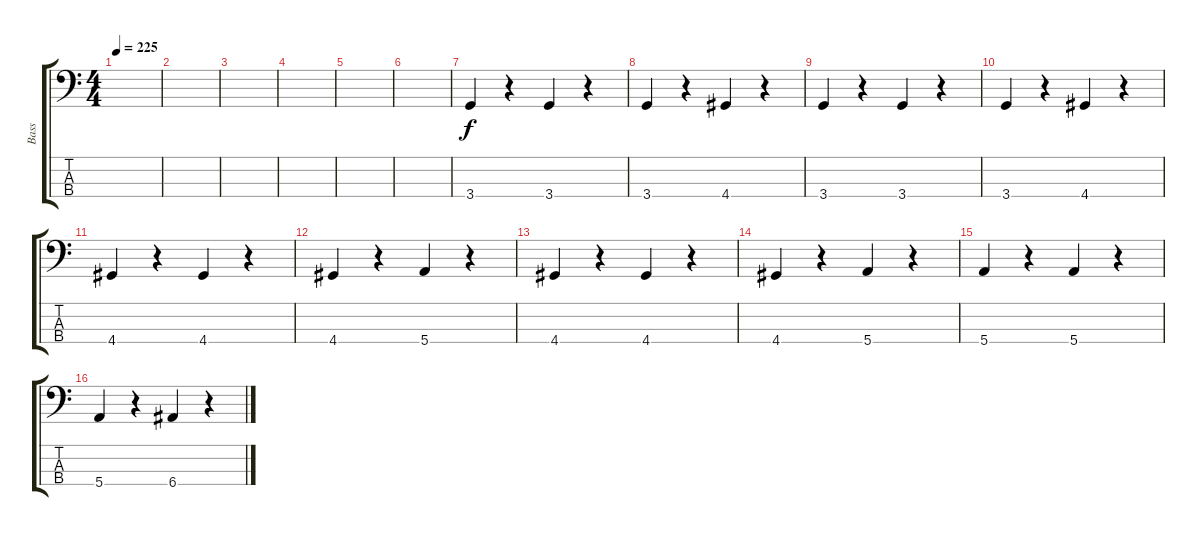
\track ("Bass" "Bass") {instrument electricbassfinger}
\staff {score tabs}
\tuning (G2 D2 A1 E1) {hide}
\ts (4 4)
\tempo 225
\clef f4
\ks c
|
|
|
|
|
|
3.4.4 r.4 3.4.4 r.4 |
3.4.4 r.4 4.4.4 r.4 |
3.4.4 r.4 3.4.4 r.4 |
3.4.4 r.4 4.4.4 r.4 |
4.4.4 r.4 4.4.4 r.4 |
4.4.4 r.4 5.4.4 r.4 |
4.4.4 r.4 4.4.4 r.4 |
4.4.4 r.4 5.4.4 r.4 |
5.4.4 r.4 5.4.4 r.4 |
5.4.4 r.4 6.4.4 r.4
